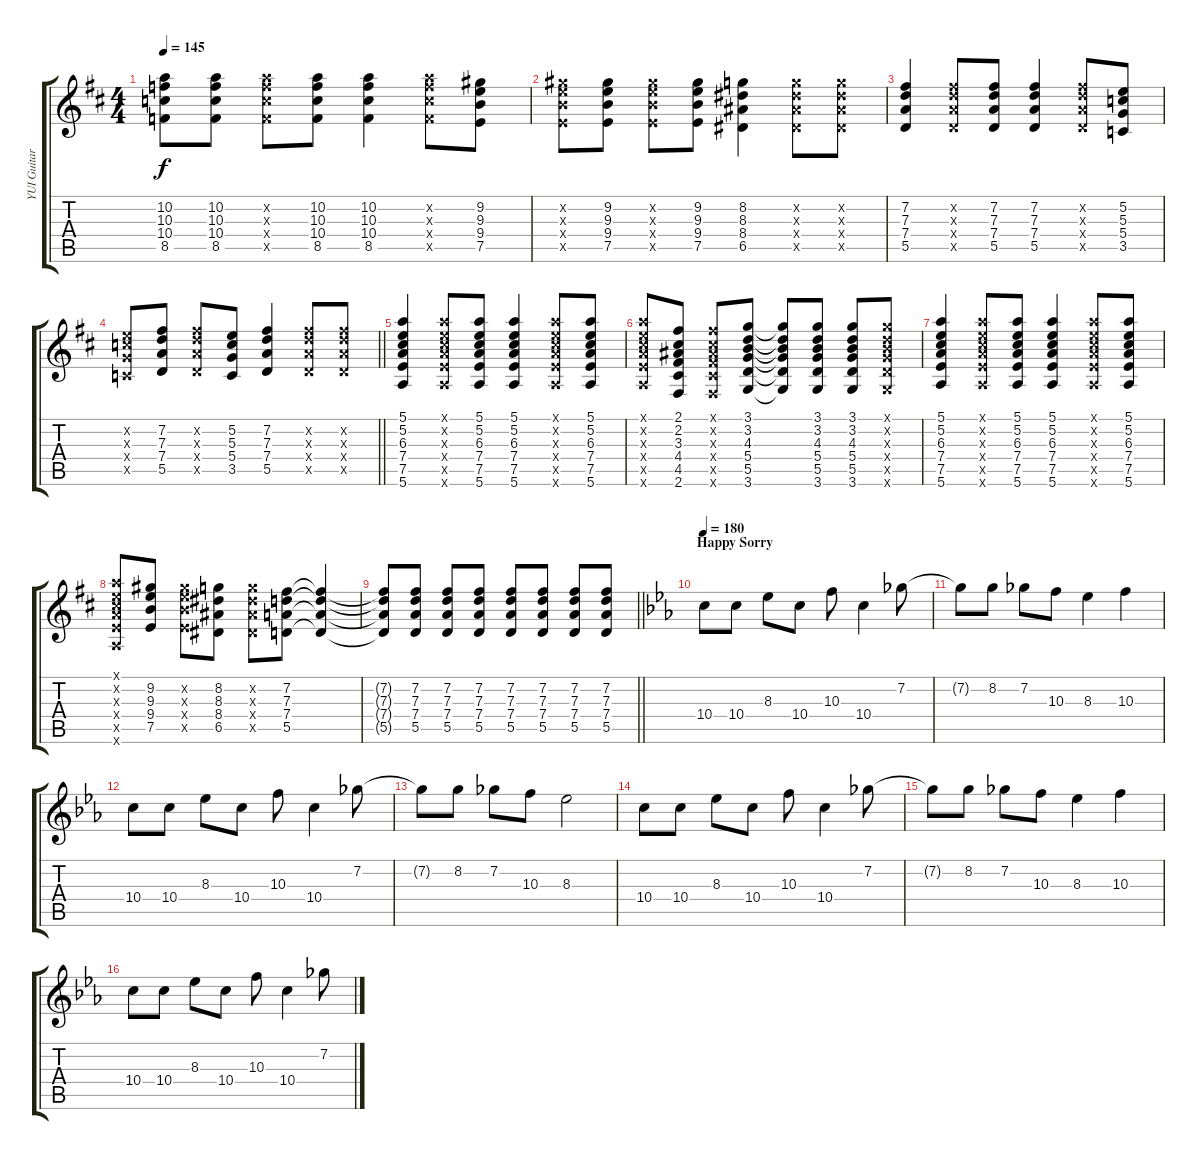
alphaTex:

\track ("YUI Guitar" "YUI Guitar") {instrument overdrivenguitar}
\staff {score tabs}
\tuning (E4 B3 G3 D3 A2 E2) {hide}
\ts (4 4)
\tempo 145
\clef g2
\ks d
(10.2 10.3 10.4 8.5).8{dy f} (10.2 10.3 10.4 8.5).8 (10.2{x} 10.3{x} 10.4{x} 8.5{x}).8 (10.2 10.3 10.4 8.5).8 (10.2 10.3 10.4 8.5).4 (10.2{x} 10.3{x} 10.4{x} 8.5{x}).8 (9.2 9.3 9.4 7.5).8 |
(9.2{x} 9.3{x} 9.4{x} 7.5{x}).8 (9.2 9.3 9.4 7.5).8 (9.2{x} 9.3{x} 9.4{x} 7.5{x}).8 (9.2 9.3 9.4 7.5).8 (8.2 8.3 8.4 6.5).4 (8.2{x} 8.3{x} 8.4{x} 6.5{x}).8 (8.2{x} 8.3{x} 8.4{x} 6.5{x}).8 |
(7.2 7.3 7.4 5.5).4 (7.2{x} 7.3{x} 7.4{x} 5.5{x}).8 (7.2 7.3 7.4 5.5).8 (7.2 7.3 7.4 5.5).4 (7.2{x} 7.3{x} 7.4{x} 5.5{x}).8 (5.2 5.3 5.4 3.5).8 |
\barLineRight lightlight
(5.2{x} 5.3{x} 5.4{x} 3.5{x}).8 (7.2 7.3 7.4 5.5).8 (7.2{x} 7.3{x} 7.4{x} 5.5{x}).8 (5.2 5.3 5.4 3.5).8 (7.2 7.3 7.4 5.5).4 (7.2{x} 7.3{x} 7.4{x} 5.5{x}).8 (7.2{x} 7.3{x} 7.4{x} 5.5{x}).8 |
(5.1 5.2 6.3 7.4 7.5 5.6).4 (5.1{x} 5.2{x} 6.3{x} 7.4{x} 7.5{x} 5.6{x}).8 (5.1 5.2 6.3 7.4 7.5 5.6).8 (5.1 5.2 6.3 7.4 7.5 5.6).4 (5.1{x} 5.2{x} 6.3{x} 7.4{x} 7.5{x} 5.6{x}).8 (5.1 5.2 6.3 7.4 7.5 5.6).8 |
(5.1{x} 5.2{x} 6.3{x} 7.4{x} 7.5{x} 5.6{x}).8 (2.1 2.2 3.3 4.4 4.5 2.6).8 (2.1{x} 2.2{x} 3.3{x} 4.4{x} 4.5{x} 2.6{x}).8 (3.1 3.2 4.3 5.4 5.5 3.6).8 (3.1{t} 3.2{t} 4.3{t} 5.4{t} 5.5{t} 3.6{t}).8 (3.1 3.2 4.3 5.4 5.5 3.6).8 (3.1 3.2 4.3 5.4 5.5 3.6).8 (3.1{x} 3.2{x} 4.3{x} 5.4{x} 5.5{x} 3.6{x}).8 |
(5.1 5.2 6.3 7.4 7.5 5.6).4 (5.1{x} 5.2{x} 6.3{x} 7.4{x} 7.5{x} 5.6{x}).8 (5.1 5.2 6.3 7.4 7.5 5.6).8 (5.1 5.2 6.3 7.4 7.5 5.6).4 (5.1{x} 5.2{x} 6.3{x} 7.4{x} 7.5{x} 5.6{x}).8 (5.1 5.2 6.3 7.4 7.5 5.6).8 |
(5.1{x} 5.2{x} 6.3{x} 7.4{x} 7.5{x} 5.6{x}).8 (9.2 9.3 9.4 7.5).8 (9.2{x} 9.3{x} 9.4{x} 7.5{x}).8 (8.2 8.3 8.4 6.5).8 (8.2{x} 8.3{x} 8.4{x} 6.5{x}).8 (7.2 7.3 7.4 5.5).8 (7.2{t} 7.3{t} 7.4{t} 5.5{t}).4 |
\barLineRight lightlight
(7.2{t} 7.3{t} 7.4{t} 5.5{t}).8 (7.2 7.3 7.4 5.5).8 (7.2 7.3 7.4 5.5).8 (7.2 7.3 7.4 5.5).8 (7.2 7.3 7.4 5.5).8 (7.2 7.3 7.4 5.5).8 (7.2 7.3 7.4 5.5).8 (7.2 7.3 7.4 5.5).8 |
\section ("" "Happy Sorry")
\tempo 180
\ks cminor
10.4.8 10.4.8 8.3.8 10.4.8 10.3.8 10.4.4 7.2.8 |
7.2{t}.8 8.2.8 7.2.8 10.3.8 8.3.4 10.3.4 |
10.4.8 10.4.8 8.3.8 10.4.8 10.3.8 10.4.4 7.2.8 |
7.2{t}.8 8.2.8 7.2.8 10.3.8 8.3.2 |
10.4.8 10.4.8 8.3.8 10.4.8 10.3.8 10.4.4 7.2.8 |
7.2{t}.8 8.2.8 7.2.8 10.3.8 8.3.4 10.3.4 |
10.4.8 10.4.8 8.3.8 10.4.8 10.3.8 10.4.4 7.2.8
